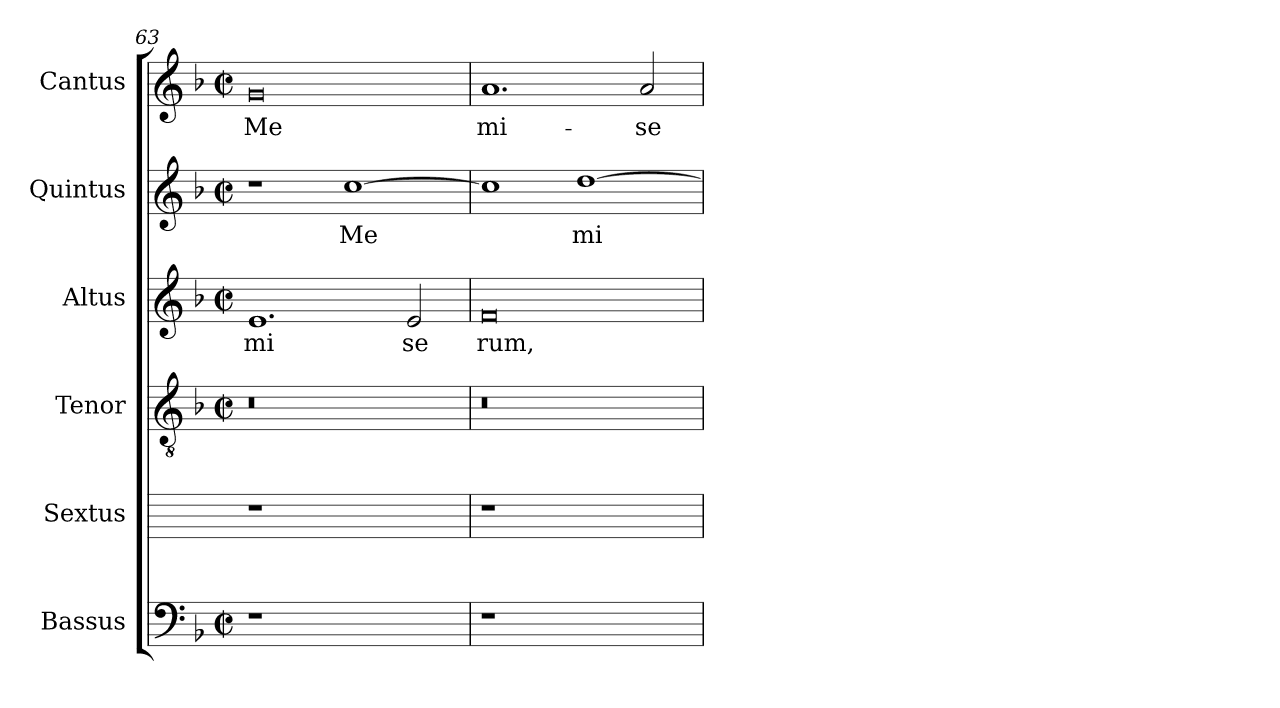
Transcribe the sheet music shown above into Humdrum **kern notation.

**kern	**kern	**kern	**kern	**text	**kern	**text	**kern	**text
*part6	*part5	*part4	*part3	*part3	*part2	*part2	*part1	*part1
*staff6	*staff5	*staff4	*staff3	*staff3	*staff2	*staff2	*staff1	*staff1
*I"Bassus	*I"Sextus	*I"Tenor	*I"Altus	*	*I"Quintus	*	*I"Cantus	*
*I'Bassus	*	*I'Tenor	*I'Altus	*	*I'Quintus	*	*I'Cantus	*
*clefF4	*	*clefGv2	*clefG2	*	*clefG2	*	*clefG2	*
*k[b-]	*	*k[b-]	*k[b-]	*	*k[b-]	*	*k[b-]	*
*F:	*	*F:	*F:	*	*F:	*	*F:	*
*M2/2	*	*M2/2	*M2/2	*	*M2/2	*	*M2/2	*
*met(c|)	*	*met(c|)	*met(c|)	*	*met(c|)	*	*met(c|)	*
=63	=63	=63	=63	=63	=63	=63	=63	=63
!	!	!	!	!LO:LY:b:cj	!	!	!	!LO:LY:b:cj
1r	1r	0r	1.e	mi	1r	.	0g	Me
!	!	!	!	!	!	!LO:LY:b:cj	!	!
1ryy	1ryy	.	.	.	[>1cc	Me	.	.
!	!	!	!	!LO:LY:b:cj	!	!	!	!
.	.	.	2e/	se	.	.	.	.
=64	=64	=64	=64	=64	=64	=64	=64	=64
!	!	!	!	!LO:LY:b:cj	!	!	!	!LO:LY:b:cj
1r	1r	0r	0f	rum,	1cc]	.	1.a	mi-
!	!	!	!	!	!	!LO:LY:b:cj	!	!
1ryy	1ryy	.	.	.	[>1dd	mi	.	.
!	!	!	!	!	!	!	!	!LO:LY:b:cj
.	.	.	.	.	.	.	2a/	-se-
=	=	=	=	=	=	=	=	=
*-	*-	*-	*-	*-	*-	*-	*-	*-
